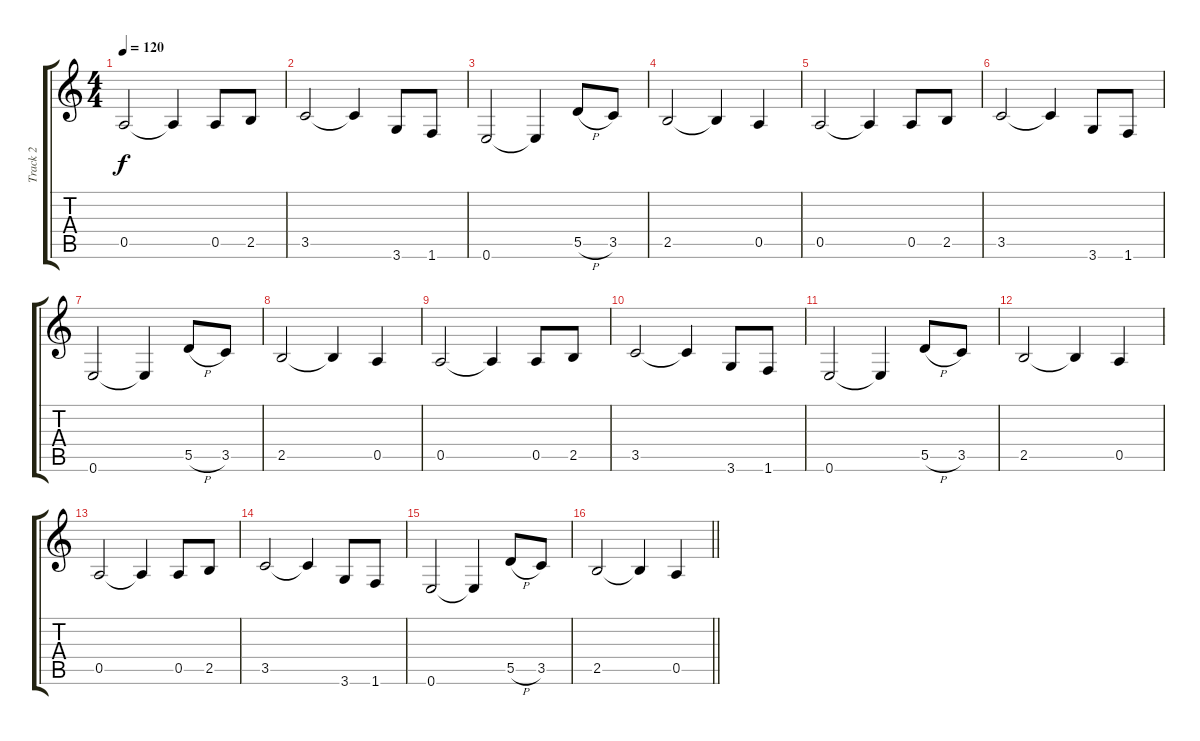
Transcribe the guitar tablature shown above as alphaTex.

\track ("Track 2" "Track 2") {instrument electricbassfinger}
\staff {score tabs}
\tuning (E4 B3 G3 D3 A2 E2) {hide}
\ts (4 4)
\tempo 120
\clef g2
\ks c
0.5.2{dy f} 0.5{t}.4 0.5.8 2.5.8 |
3.5.2 3.5{t}.4 3.6.8 1.6.8 |
0.6.2 0.6{t}.4 5.5{h}.8 3.5.8 |
2.5.2 2.5{t}.4 0.5.4 |
0.5.2 0.5{t}.4 0.5.8 2.5.8 |
3.5.2 3.5{t}.4 3.6.8 1.6.8 |
0.6.2 0.6{t}.4 5.5{h}.8 3.5.8 |
2.5.2 2.5{t}.4 0.5.4 |
0.5.2 0.5{t}.4 0.5.8 2.5.8 |
3.5.2 3.5{t}.4 3.6.8 1.6.8 |
0.6.2 0.6{t}.4 5.5{h}.8 3.5.8 |
2.5.2 2.5{t}.4 0.5.4 |
0.5.2 0.5{t}.4 0.5.8 2.5.8 |
3.5.2 3.5{t}.4 3.6.8 1.6.8 |
0.6.2 0.6{t}.4 5.5{h}.8 3.5.8 |
\barLineRight lightlight
2.5.2 2.5{t}.4 0.5.4
